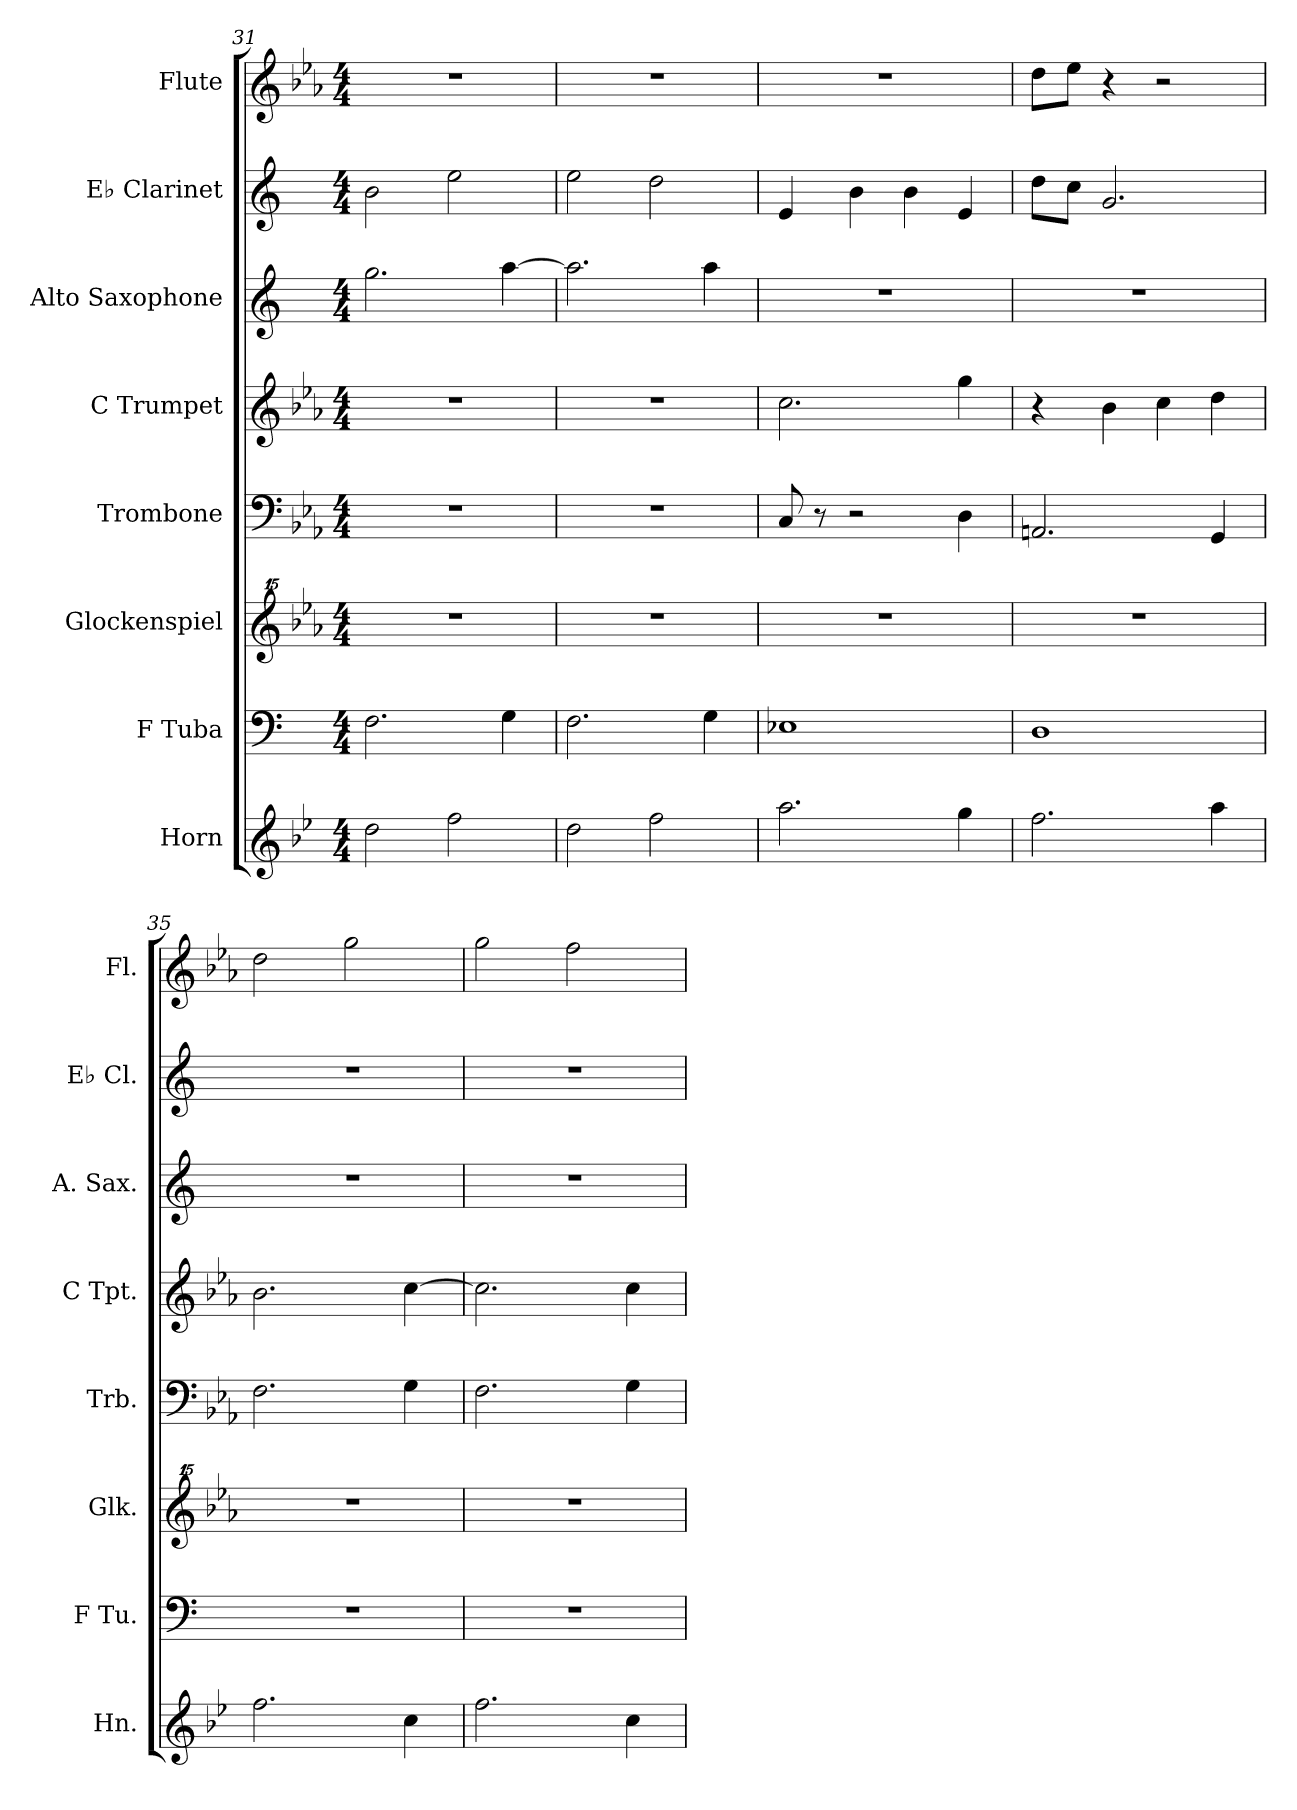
**kern	**kern	**kern	**kern	**kern	**kern	**kern	**kern
*part8	*part7	*part6	*part5	*part4	*part3	*part2	*part1
*staff8	*staff7	*staff6	*staff5	*staff4	*staff3	*staff2	*staff1
*I"Horn	*I"F Tuba	*I"Glockenspiel	*I"Trombone	*I"C Trumpet	*I"Alto Saxophone	*I"E♭ Clarinet	*I"Flute
*I'Hn.	*I'F Tu.	*I'Glk.	*I'Trb.	*I'C Tpt.	*I'A. Sax.	*I'E♭ Cl.	*I'Fl.
*clefG2	*clefF4	*clefG^^2	*clefF4	*clefG2	*clefG2	*clefG2	*clefG2
*ITrd4c7	*	*	*	*	*ITrd5c9	*ITrd-2c-3	*
*k[b-e-a-]	*k[]	*k[b-e-a-]	*k[b-e-a-]	*k[b-e-a-]	*k[b-e-a-]	*k[b-e-a-]	*k[b-e-a-]
*E-:	*C:	*E-:	*E-:	*E-:	*E-:	*E-:	*E-:
*M4/4	*M4/4	*M4/4	*M4/4	*M4/4	*M4/4	*M4/4	*M4/4
=31	=31	=31	=31	=31	=31	=31	=31
2g\	2.F\	1r	1r	1r	2.b-\	2dd\	1r
2b-\	.	.	.	.	.	2gg\	.
.	4G\	.	.	.	[4cc\	.	.
=32	=32	=32	=32	=32	=32	=32	=32
2g\	2.F\	1r	1r	1r	2.cc\]	2gg\	1r
2b-\	.	.	.	.	.	2ff\	.
.	4G\	.	.	.	4cc\	.	.
!!LO:PB:g=z
=33	=33	=33	=33	=33	=33	=33	=33
2.dd\	1E-X	1r	8C/	2.cc\	1r	4g/	1r
.	.	.	8r	.	.	.	.
.	.	.	2r	.	.	4dd\	.
.	.	.	.	.	.	4dd\	.
4cc\	.	.	4D\	4gg\	.	4g/	.
=34	=34	=34	=34	=34	=34	=34	=34
2.b-\	1D	1r	2.AAn/	4r	1r	8ff\L	8dd\L
.	.	.	.	.	.	8ee-\J	8ee-\J
.	.	.	.	4b-\	.	2.b-/	4r
.	.	.	.	4cc\	.	.	2r
4dd\	.	.	4GG/	4dd\	.	.	.
=35	=35	=35	=35	=35	=35	=35	=35
2.b-\	1r	1r	2.F\	2.b-\	1r	1r	2dd\
.	.	.	.	.	.	.	2gg\
4f\	.	.	4G\	[4cc\	.	.	.
=36	=36	=36	=36	=36	=36	=36	=36
2.b-\	1r	1r	2.F\	2.cc\]	1r	1r	2gg\
.	.	.	.	.	.	.	2ff\
4f\	.	.	4G\	4cc\	.	.	.
=	=	=	=	=	=	=	=
*-	*-	*-	*-	*-	*-	*-	*-
